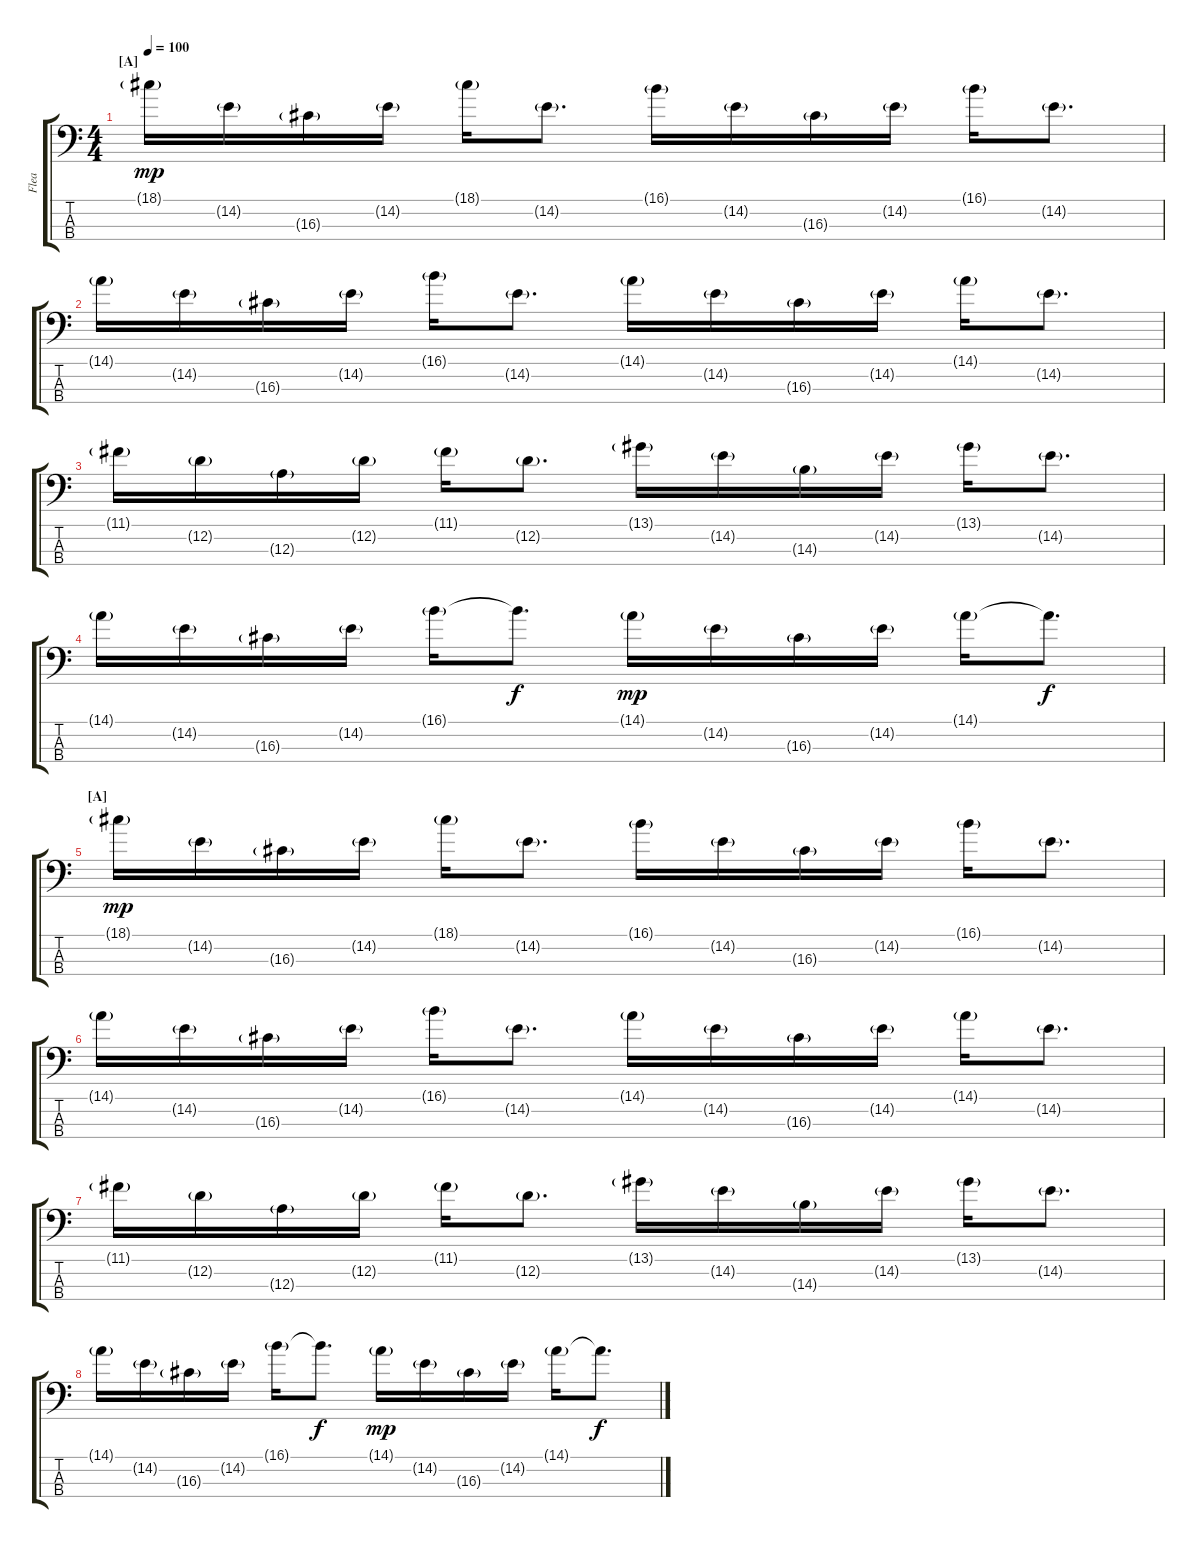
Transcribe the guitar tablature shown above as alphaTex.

\track ("Flea" "Flea") {instrument electricbassfinger}
\staff {score tabs}
\tuning (G2 D2 A1 E1) {hide}
\ts (4 4)
\section ("" "[A]")
\tempo 100
\clef f4
\ks c
18.1{g}.16{dy mp} 14.2{g}.16 16.3{g}.16 14.2{g}.16 18.1{g}.16 14.2{g}.8{d} 16.1{g}.16 14.2{g}.16 16.3{g}.16 14.2{g}.16 16.1{g}.16 14.2{g}.8{d} |
14.1{g}.16 14.2{g}.16 16.3{g}.16 14.2{g}.16 16.1{g}.16 14.2{g}.8{d} 14.1{g}.16 14.2{g}.16 16.3{g}.16 14.2{g}.16 14.1{g}.16 14.2{g}.8{d} |
11.1{g}.16 12.2{g}.16 12.3{g}.16 12.2{g}.16 11.1{g}.16 12.2{g}.8{d} 13.1{g}.16 14.2{g}.16 14.3{g}.16 14.2{g}.16 13.1{g}.16 14.2{g}.8{d} |
14.1{g}.16 14.2{g}.16 16.3{g}.16 14.2{g}.16 16.1{g}.16 16.1{t}.8{d dy f} 14.1{g}.16{dy mp} 14.2{g}.16 16.3{g}.16 14.2{g}.16 14.1{g}.16 14.1{t}.8{d dy f} |
\section ("" "[A]")
18.1{g}.16{dy mp} 14.2{g}.16 16.3{g}.16 14.2{g}.16 18.1{g}.16 14.2{g}.8{d} 16.1{g}.16 14.2{g}.16 16.3{g}.16 14.2{g}.16 16.1{g}.16 14.2{g}.8{d} |
14.1{g}.16 14.2{g}.16 16.3{g}.16 14.2{g}.16 16.1{g}.16 14.2{g}.8{d} 14.1{g}.16 14.2{g}.16 16.3{g}.16 14.2{g}.16 14.1{g}.16 14.2{g}.8{d} |
11.1{g}.16 12.2{g}.16 12.3{g}.16 12.2{g}.16 11.1{g}.16 12.2{g}.8{d} 13.1{g}.16 14.2{g}.16 14.3{g}.16 14.2{g}.16 13.1{g}.16 14.2{g}.8{d} |
14.1{g}.16 14.2{g}.16 16.3{g}.16 14.2{g}.16 16.1{g}.16 16.1{t}.8{d dy f} 14.1{g}.16{dy mp} 14.2{g}.16 16.3{g}.16 14.2{g}.16 14.1{g}.16 14.1{t}.8{d dy f}
